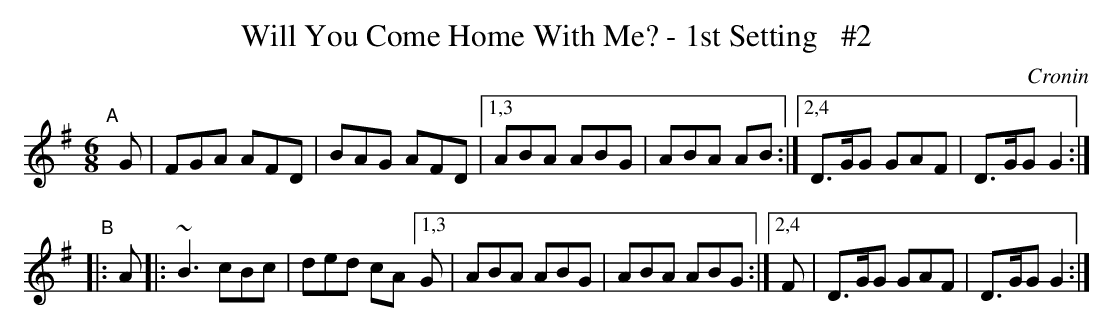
X:1
T: Will You Come Home With Me? - 1st Setting   #2
O: Cronin
M: 6/8
L: 1/8
K: G
"^A"[|] G \
|    FGA AFD | BAG AFD |\
[1,3 ABA ABG | ABA AB :|\
[2,4 D>GG GAF | D>GG G2 :|
"^B"\
|:   A |: ~B3 cBc | ded cA \
[1,3 G |  ABA ABG | ABA ABG :|\
[2,4 F | D>GG GAF | D>GG G2 :|
